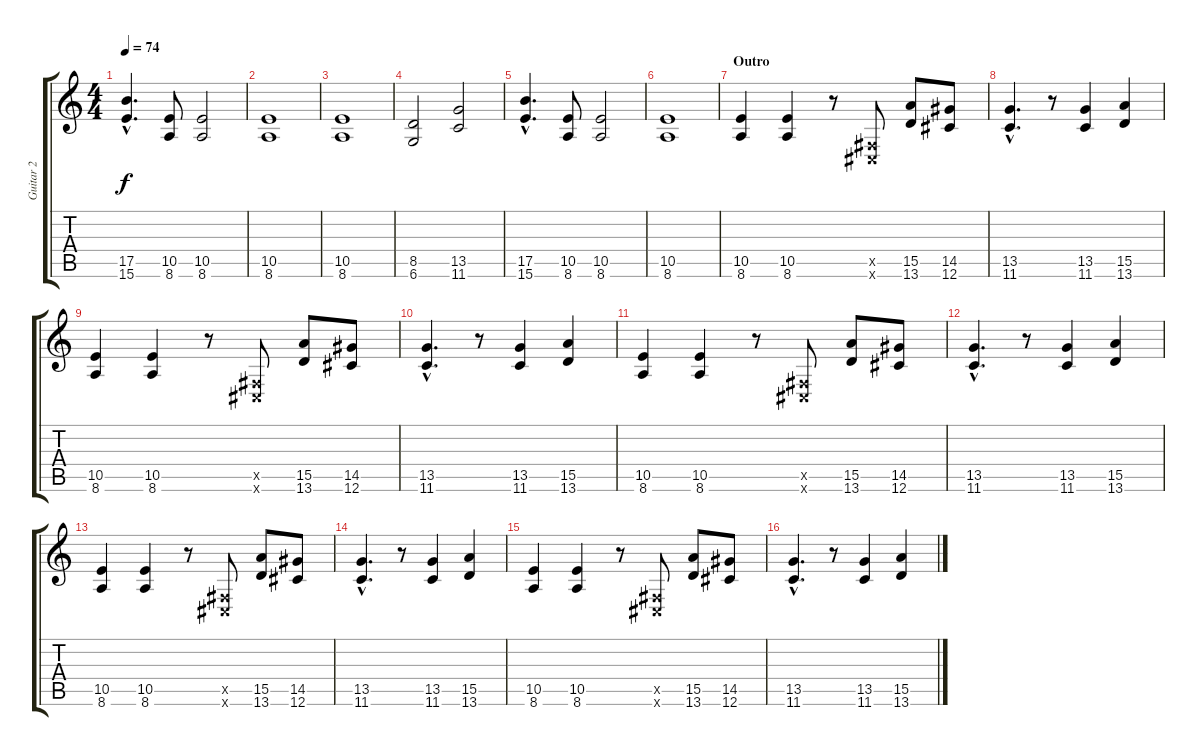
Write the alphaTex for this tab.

\track ("Guitar 2" "Guitar 2") {instrument distortionguitar}
\staff {score tabs}
\tuning (Db4 Ab3 E3 B2 Gb2 Db2) {hide}
\ts (4 4)
\tempo 74
\clef g2
\ks c
(17.5{hac} 15.6{hac}).4{d dy f} (10.5 8.6).8 (10.5 8.6).2 |
(10.5 8.6).1 |
(10.5 8.6).1 |
(8.5 6.6).2 (13.5 11.6).2 |
(17.5{hac} 15.6{hac}).4{d} (10.5 8.6).8 (10.5 8.6).2 |
(10.5 8.6).1 |
\section ("" "Outro")
(10.5 8.6).4 (10.5 8.6).4 r.8 (0.5{x} 0.6{x}).8 (15.5 13.6).8 (14.5 12.6).8 |
(13.5{hac} 11.6{hac}).4{d} r.8 (13.5 11.6).4 (15.5 13.6).4 |
(10.5 8.6).4 (10.5 8.6).4 r.8 (0.5{x} 0.6{x}).8 (15.5 13.6).8 (14.5 12.6).8 |
(13.5{hac} 11.6{hac}).4{d} r.8 (13.5 11.6).4 (15.5 13.6).4 |
(10.5 8.6).4 (10.5 8.6).4 r.8 (0.5{x} 0.6{x}).8 (15.5 13.6).8 (14.5 12.6).8 |
(13.5{hac} 11.6{hac}).4{d} r.8 (13.5 11.6).4 (15.5 13.6).4 |
(10.5 8.6).4 (10.5 8.6).4 r.8 (0.5{x} 0.6{x}).8 (15.5 13.6).8 (14.5 12.6).8 |
(13.5{hac} 11.6{hac}).4{d} r.8 (13.5 11.6).4 (15.5 13.6).4 |
(10.5 8.6).4 (10.5 8.6).4 r.8 (0.5{x} 0.6{x}).8 (15.5 13.6).8 (14.5 12.6).8 |
(13.5{hac} 11.6{hac}).4{d} r.8 (13.5 11.6).4 (15.5 13.6).4
